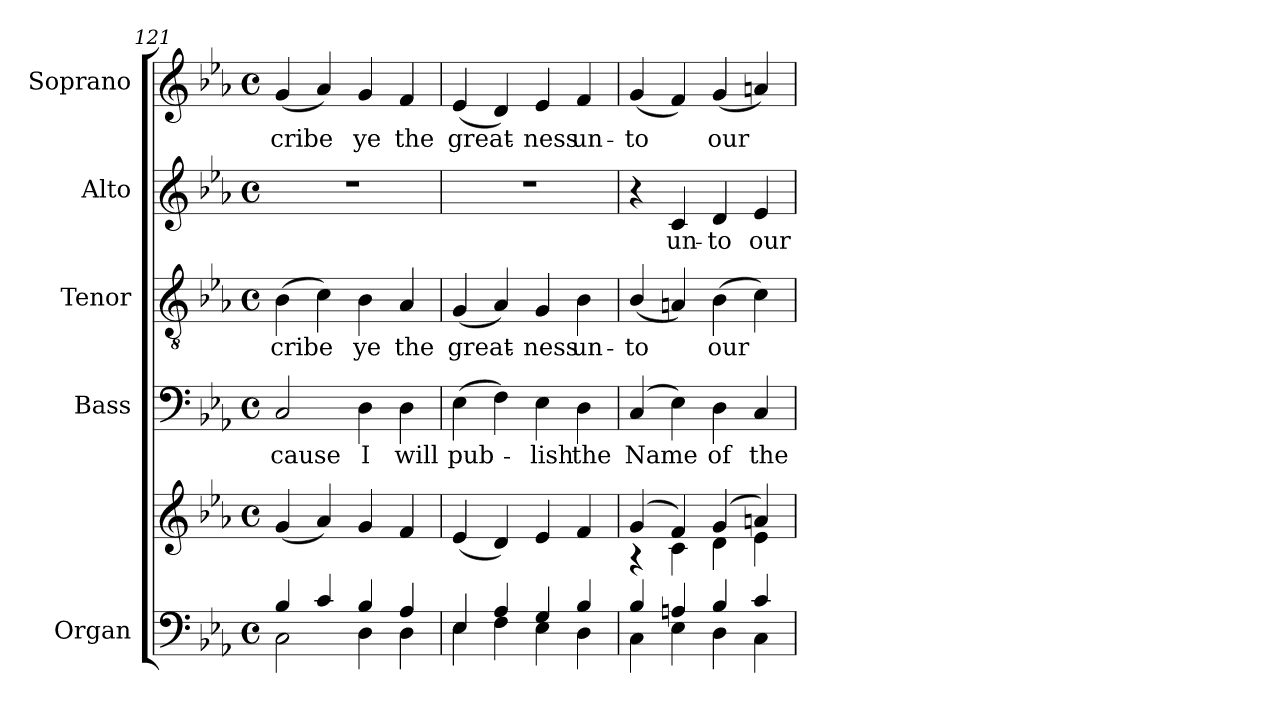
**kern	**kern	**kern	**text	**kern	**text	**kern	**text	**kern	**text
*part5	*part5	*part4	*part4	*part3	*part3	*part2	*part2	*part1	*part1
*staff6	*staff5	*staff4	*staff4	*staff3	*staff3	*staff2	*staff2	*staff1	*staff1
*I"Organ	*	*I"Bass	*	*I"Tenor	*	*I"Alto	*	*I"Soprano	*
*I'Org.	*	*I'B.	*	*I'T.	*	*I'A.	*	*I'S.	*
*clefF4	*clefG2	*clefF4	*	*clefGv2	*	*clefG2	*	*clefG2	*
*	*	*	*	*ITrd7c12	*	*	*	*	*
*k[b-e-a-]	*k[b-e-a-]	*k[b-e-a-]	*	*k[b-e-a-]	*	*k[b-e-a-]	*	*k[b-e-a-]	*
*E-:	*E-:	*E-:	*	*E-:	*	*E-:	*	*E-:	*
*M4/4	*M4/4	*M4/4	*	*M4/4	*	*M4/4	*	*M4/4	*
*met(c)	*met(c)	*met(c)	*	*met(c)	*	*met(c)	*	*met(c)	*
=121	=121	=121	=121	=121	=121	=121	=121	=121	=121
*^	*	*	*	*	*	*	*	*	*
!	!	!	!	!LO:LY:b:color=#000000	!	!	!	!	!	!
!	!	!	!	!	!	!LO:LY:b:color=#000000	!	!	!	!
!	!	!	!	!	!	!	!	!	!	!LO:LY:b:color=#000000
4B-i/	2Ci\	(4gi/	2Ci/	-cause	(4BB-i\	-cribe	1r	.	(4gi/	-cribe
4ci/	.	4a-i/)	.	.	4Ci\)	.	.	.	4a-i/)	.
!	!	!	!	!LO:LY:b:color=#000000	!	!	!	!	!	!
!	!	!	!	!	!	!LO:LY:b:color=#000000	!	!	!	!
!	!	!	!	!	!	!	!	!	!	!LO:LY:b:color=#000000
4B-i/	4Di\	4gi/	4Di\	I	4BB-i\	ye	.	.	4gi/	ye
!	!	!	!	!LO:LY:b:color=#000000	!	!	!	!	!	!
!	!	!	!	!	!	!LO:LY:b:color=#000000	!	!	!	!
!	!	!	!	!	!	!	!	!	!	!LO:LY:b:color=#000000
4A-i/	4Di\	4fi/	4Di\	will	4AA-i/	the	.	.	4fi/	the
=122	=122	=122	=122	=122	=122	=122	=122	=122	=122	=122
!	!	!	!	!LO:LY:b:color=#000000	!	!	!	!	!	!
!	!	!	!	!	!	!LO:LY:b:color=#000000	!	!	!	!
!	!	!	!	!	!	!	!	!	!	!LO:LY:b:color=#000000
4E-i/	4E-i\	(4e-i/	(4E-i\	pub-	(4GGi/	great-	1r	.	(4e-i/	great-
4A-i/	4Fi\	4di/)	4Fi\)	.	4AA-i/)	.	.	.	4di/)	.
!	!	!	!	!LO:LY:b:color=#000000	!	!	!	!	!	!
!	!	!	!	!	!	!LO:LY:b:color=#000000	!	!	!	!
!	!	!	!	!	!	!	!	!	!	!LO:LY:b:color=#000000
4Gi/	4E-i\	4e-i/	4E-i\	-lish	4GGi/	-ness	.	.	4e-i/	-ness
!	!	!	!	!LO:LY:b:color=#000000	!	!	!	!	!	!
!	!	!	!	!	!	!LO:LY:b:color=#000000	!	!	!	!
!	!	!	!	!	!	!	!	!	!	!LO:LY:b:color=#000000
4B-i/	4Di\	4fi/	4Di\	the	4BB-i\	un-	.	.	4fi/	un-
=123	=123	=123	=123	=123	=123	=123	=123	=123	=123	=123
*	*	*^	*	*	*	*	*	*	*	*
!	!	!	!	!	!LO:LY:b:color=#000000	!	!	!	!	!	!
!	!	!	!	!	!	!	!LO:LY:b:color=#000000	!	!	!	!
!	!	!	!	!	!	!	!	!	!	!	!LO:LY:b:color=#000000
4B-i/	4Ci\	(4gi/	4r	(4Ci/	Name	(4BB-i/	-to	4r	.	(4gi/	-to
!	!	!	!	!	!	!	!	!	!LO:LY:b:color=#000000	!	!
4Ani/	4E-i\	4fi/)	4ci\	4E-i\)	.	4AAni/)	.	4ci/	un-	4fi/)	.
!	!	!	!	!	!LO:LY:b:color=#000000	!	!	!	!	!	!
!	!	!	!	!	!	!	!LO:LY:b:color=#000000	!	!	!	!
!	!	!	!	!	!	!	!	!	!LO:LY:b:color=#000000	!	!
!	!	!	!	!	!	!	!	!	!	!	!LO:LY:b:color=#000000
4B-i/	4Di\	(4gi/	4di\	4Di\	of	(4BB-i\	our	4di/	-to	(4gi/	our
!	!	!	!	!	!LO:LY:b:color=#000000	!	!	!	!	!	!
!	!	!	!	!	!	!	!	!	!LO:LY:b:color=#000000	!	!
4ci/	4Ci\	4ani/)	4e-i\	4Ci/	the	4Ci\)	.	4e-i/	our	4ani/)	.
*v	*v	*	*	*	*	*	*	*	*	*	*
*	*v	*v	*	*	*	*	*	*	*	*
=	=	=	=	=	=	=	=	=	=
*-	*-	*-	*-	*-	*-	*-	*-	*-	*-
